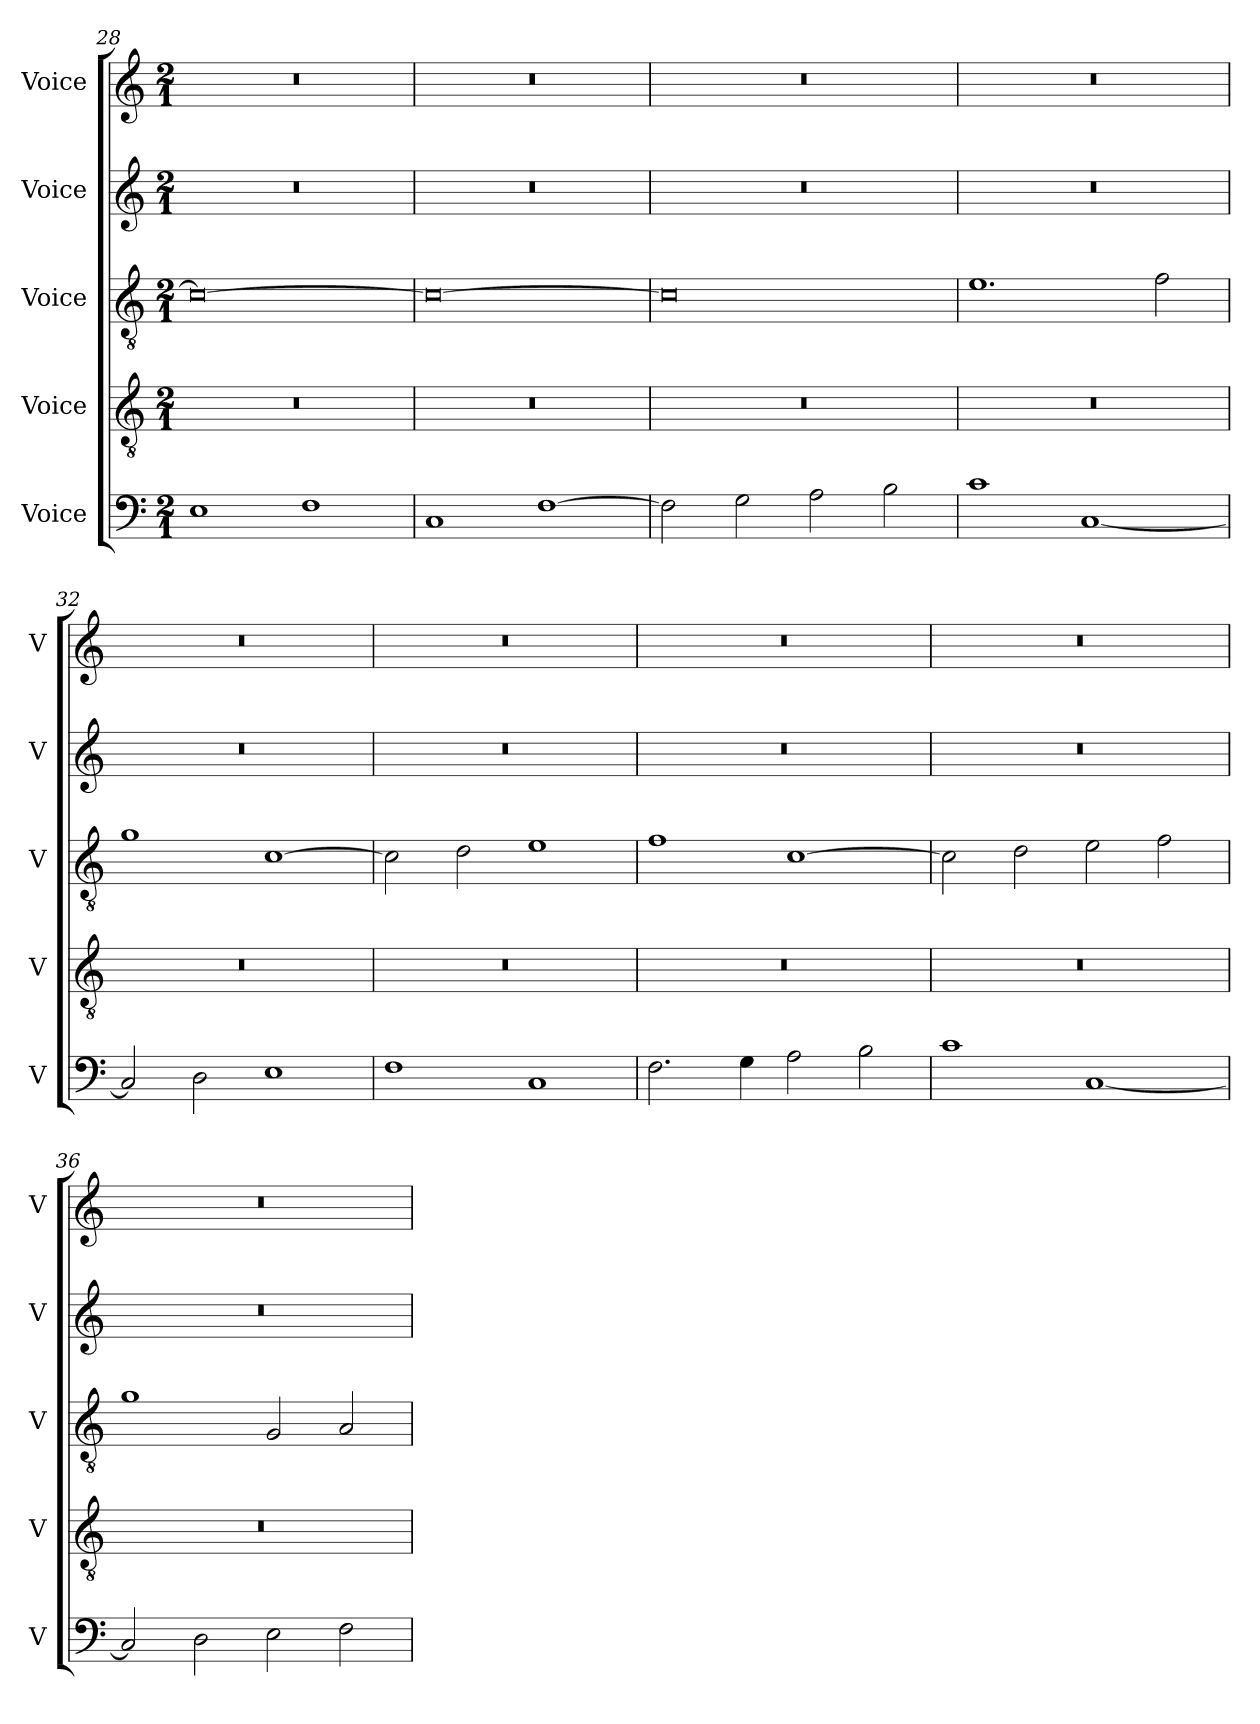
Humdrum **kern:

**kern	**kern	**kern	**kern	**kern
*part5	*part4	*part3	*part2	*part1
*staff5	*staff4	*staff3	*staff2	*staff1
*I"Voice	*I"Voice	*I"Voice	*I"Voice	*I"Voice
*I'V	*I'V	*I'V	*I'V	*I'V
*clefF4	*clefGv2	*clefGv2	*clefG2	*clefG2
*k[]	*k[]	*k[]	*k[]	*k[]
*M2/1	*M2/1	*M2/1	*M2/1	*M2/1
=28	=28	=28	=28	=28
1E	0r	0c_	0r	0r
1F	.	.	.	.
=29	=29	=29	=29	=29
1C	0r	0c_	0r	0r
[1F	.	.	.	.
=30	=30	=30	=30	=30
2F\]	0r	0c]	0r	0r
2G\	.	.	.	.
2A\	.	.	.	.
2B\	.	.	.	.
!!LO:LB:g=z
=31	=31	=31	=31	=31
1c	0r	1.e	0r	0r
[1C	.	.	.	.
.	.	2f\	.	.
=32	=32	=32	=32	=32
2C/]	0r	1g	0r	0r
2D\	.	.	.	.
1E	.	[1c	.	.
=33	=33	=33	=33	=33
1F	0r	2c\]	0r	0r
.	.	2d\	.	.
1C	.	1e	.	.
=34	=34	=34	=34	=34
2.F\	0r	1f	0r	0r
4G\	.	.	.	.
2A\	.	[1c	.	.
2B\	.	.	.	.
!!LO:LB:g=z
=35	=35	=35	=35	=35
1c	0r	2c\]	0r	0r
.	.	2d\	.	.
[1C	.	2e\	.	.
.	.	2f\	.	.
=36	=36	=36	=36	=36
2C/]	0r	1g	0r	0r
2D\	.	.	.	.
2E\	.	2G/	.	.
2F\	.	2A/	.	.
=	=	=	=	=
*-	*-	*-	*-	*-
